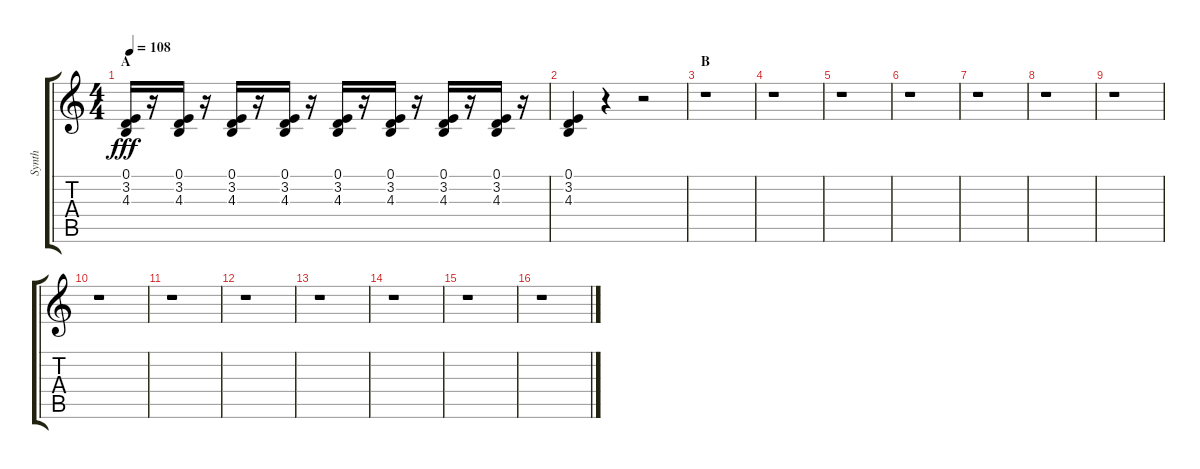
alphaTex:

\track ("Synth" "Synth") {instrument brasssection}
\staff {score tabs}
\tuning (E4 B3 G3 D3 A2 E2) {hide}
\ts (4 4)
\section ("" "A")
\tempo 108
\clef g2
\ks c
(0.1 3.2 4.3).16{dy fff instrument brasssection} r.16 (0.1 3.2 4.3).16 r.16 (0.1 3.2 4.3).16 r.16 (0.1 3.2 4.3).16 r.16 (0.1 3.2 4.3).16 r.16 (0.1 3.2 4.3).16 r.16 (0.1 3.2 4.3).16 r.16 (0.1 3.2 4.3).16 r.16 |
(0.1 3.2 4.3).4 r.4 r.2 |
\section ("" "B")
r.1 |
r.1 |
r.1 |
r.1 |
r.1 |
r.1 |
r.1 |
r.1 |
r.1 |
r.1 |
r.1 |
r.1 |
r.1 |
r.1
